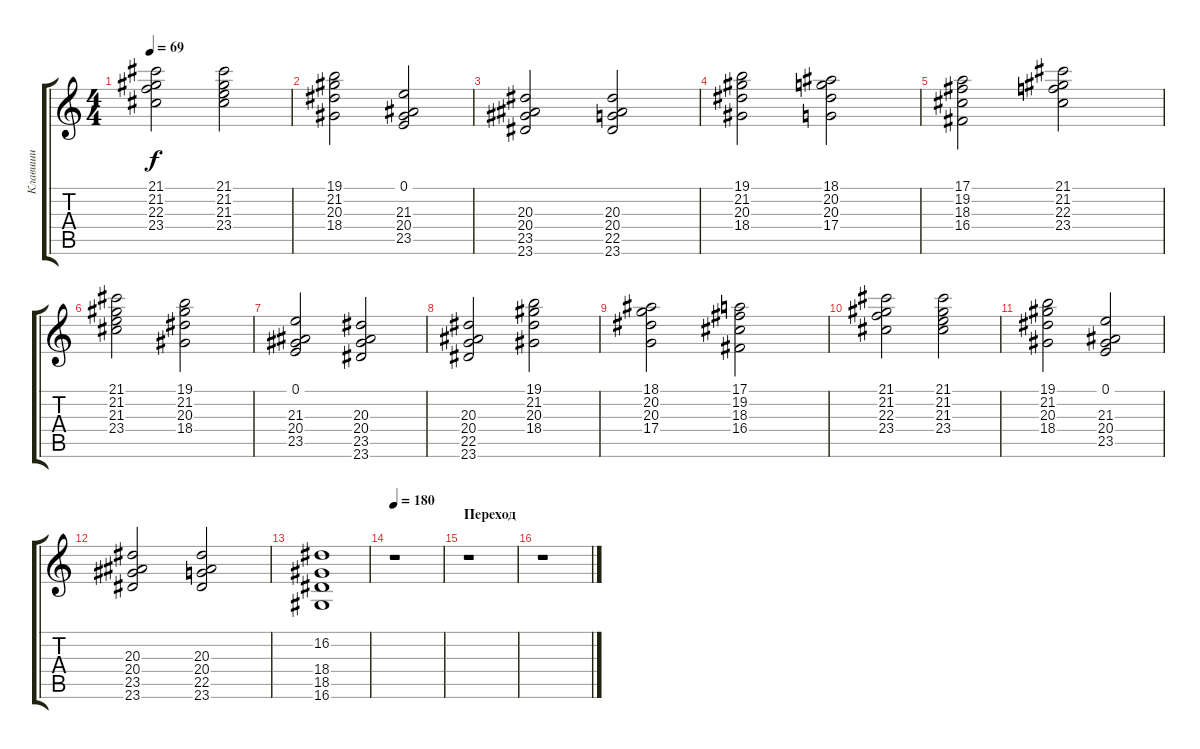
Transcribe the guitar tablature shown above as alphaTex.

\track ("Клавиши" "Клавиши") {instrument stringensemble1}
\staff {score tabs}
\tuning (E4 B3 G3 D3 A2 E2) {hide}
\ts (4 4)
\tempo 69
\clef g2
\ks c
(21.1 21.2 22.3 23.4).2{dy f} (21.1 21.2 21.3 23.4).2 |
(19.1 21.2 20.3 18.4).2 (0.1 21.3 20.4 23.5).2 |
(20.3 20.4 23.5 23.6).2 (20.3 20.4 22.5 23.6).2 |
(19.1 21.2 20.3 18.4).2 (18.1 20.2 20.3 17.4).2 |
(17.1 19.2 18.3 16.4).2 (21.1 21.2 22.3 23.4).2 |
(21.1 21.2 21.3 23.4).2 (19.1 21.2 20.3 18.4).2 |
(0.1 21.3 20.4 23.5).2 (20.3 20.4 23.5 23.6).2 |
(20.3 20.4 22.5 23.6).2 (19.1 21.2 20.3 18.4).2 |
(18.1 20.2 20.3 17.4).2 (17.1 19.2 18.3 16.4).2 |
(21.1 21.2 22.3 23.4).2 (21.1 21.2 21.3 23.4).2 |
(19.1 21.2 20.3 18.4).2 (0.1 21.3 20.4 23.5).2 |
(20.3 20.4 23.5 23.6).2 (20.3 20.4 22.5 23.6).2 |
(16.2 18.4 18.5 16.6).1 |
\tempo 180
r.1 |
\section ("" "Переход")
r.1 |
r.1
